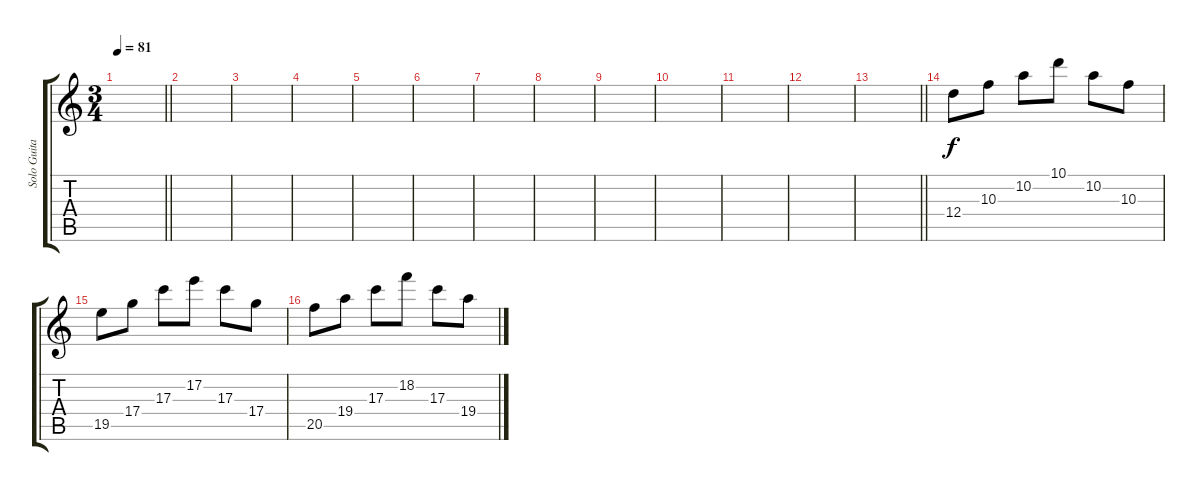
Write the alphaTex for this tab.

\track ("Solo Guitar 1" "Solo Guita") {instrument distortionguitar}
\staff {score tabs}
\tuning (E4 B3 G3 D3 A2 D2) {hide}
\ts (3 4)
\tempo 81
\clef g2
\barLineRight lightlight
\ks c
|
|
|
|
|
|
|
|
|
|
|
|
\barLineRight lightlight
|
12.4.8 10.3.8 10.2.8 10.1.8 10.2.8 10.3.8 |
19.5.8 17.4.8 17.3.8 17.2.8 17.3.8 17.4.8 |
20.5.8 19.4.8 17.3.8 18.2.8 17.3.8 19.4.8
